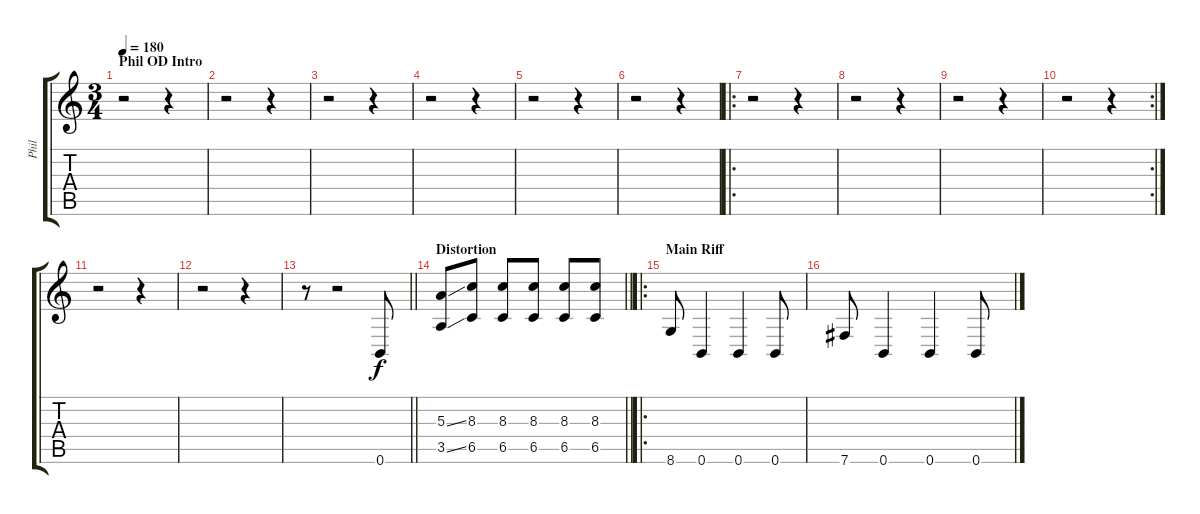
\track ("Phil" "Phil") {instrument distortionguitar}
\staff {score tabs}
\tuning (Db4 Ab3 E3 B2 Gb2 B1) {hide}
\ts (3 4)
\section ("" "Phil OD Intro")
\tempo 180
\clef g2
\ks c
r.2{dy f instrument distortionguitar} r.4 |
r.2 r.4 |
r.2 r.4 |
r.2 r.4 |
r.2 r.4 |
r.2 r.4 |
\ro
r.2 r.4 |
r.2 r.4 |
r.2 r.4 |
\rc 2
r.2 r.4 |
r.2 r.4 |
r.2 r.4 |
\barLineRight lightlight
r.8 r.2 0.6.8 |
\section ("" "Distortion")
\barLineRight lightlight
(5.3{ss} 3.5{ss}).8 (8.3 6.5).8 (8.3 6.5).8 (8.3 6.5).8 (8.3 6.5).8 (8.3 6.5).8 |
\ro
\section ("" "Main Riff")
8.6.8 0.6.4 0.6.4 0.6.8 |
7.6.8 0.6.4 0.6.4 0.6.8
